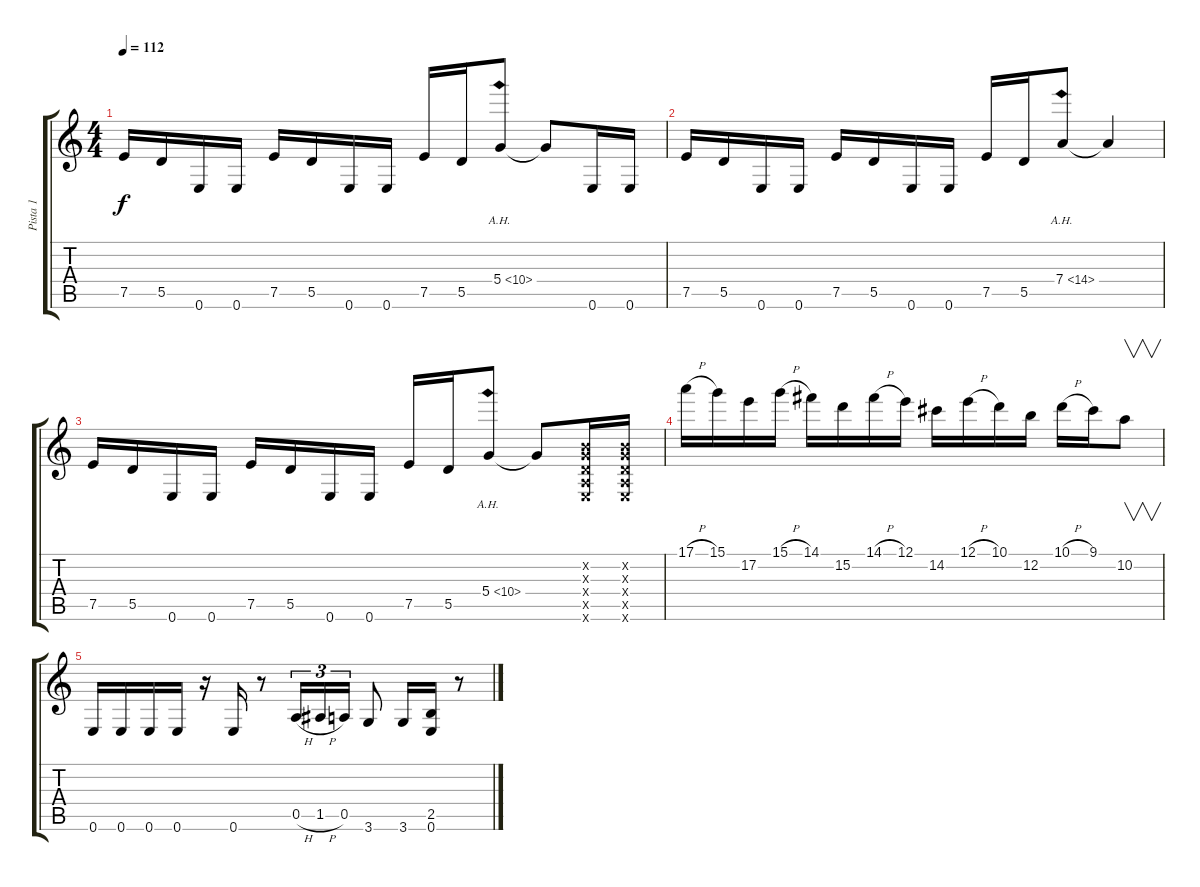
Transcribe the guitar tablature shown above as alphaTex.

\track ("Pista 1" "Pista 1") {instrument overdrivenguitar}
\staff {score tabs}
\tuning (E4 B3 G3 D3 A2 E2) {hide}
\ts (4 4)
\tempo 112
\clef g2
\ks c
7.5.16{dy f} 5.5.16 0.6.16 0.6.16 7.5.16 5.5.16 0.6.16 0.6.16 7.5.16 5.5.16 5.4{ah 5}.8 5.4{t}.8 0.6.16 0.6.16 |
7.5.16 5.5.16 0.6.16 0.6.16 7.5.16 5.5.16 0.6.16 0.6.16 7.5.16 5.5.16 7.4{ah 7}.8 7.4{t}.4 |
7.5.16 5.5.16 0.6.16 0.6.16 7.5.16 5.5.16 0.6.16 0.6.16 7.5.16 5.5.16 5.4{ah 5}.8 5.4{t}.8 (0.2{x} 0.3{x} 0.4{x} 0.5{x} 0.6{x}).16 (0.2{x} 0.3{x} 0.4{x} 0.5{x} 0.6{x}).16 |
17.1{h}.16 15.1.16 17.2.16 15.1{h}.16 14.1.16 15.2.16 14.1{h}.16 12.1.16 14.2.16 12.1{h}.16 10.1.16 12.2.16 10.1{h}.16 9.1.16 10.2.8{v} |
0.6.16 0.6.16 0.6.16 0.6.16 r.16 0.6.16 r.8 0.5{h}.16{tu (3 2)} 1.5{h}.16{tu (3 2)} 0.5.16{tu (3 2)} 3.6.8 3.6.16 (2.5 0.6).16 r.8
